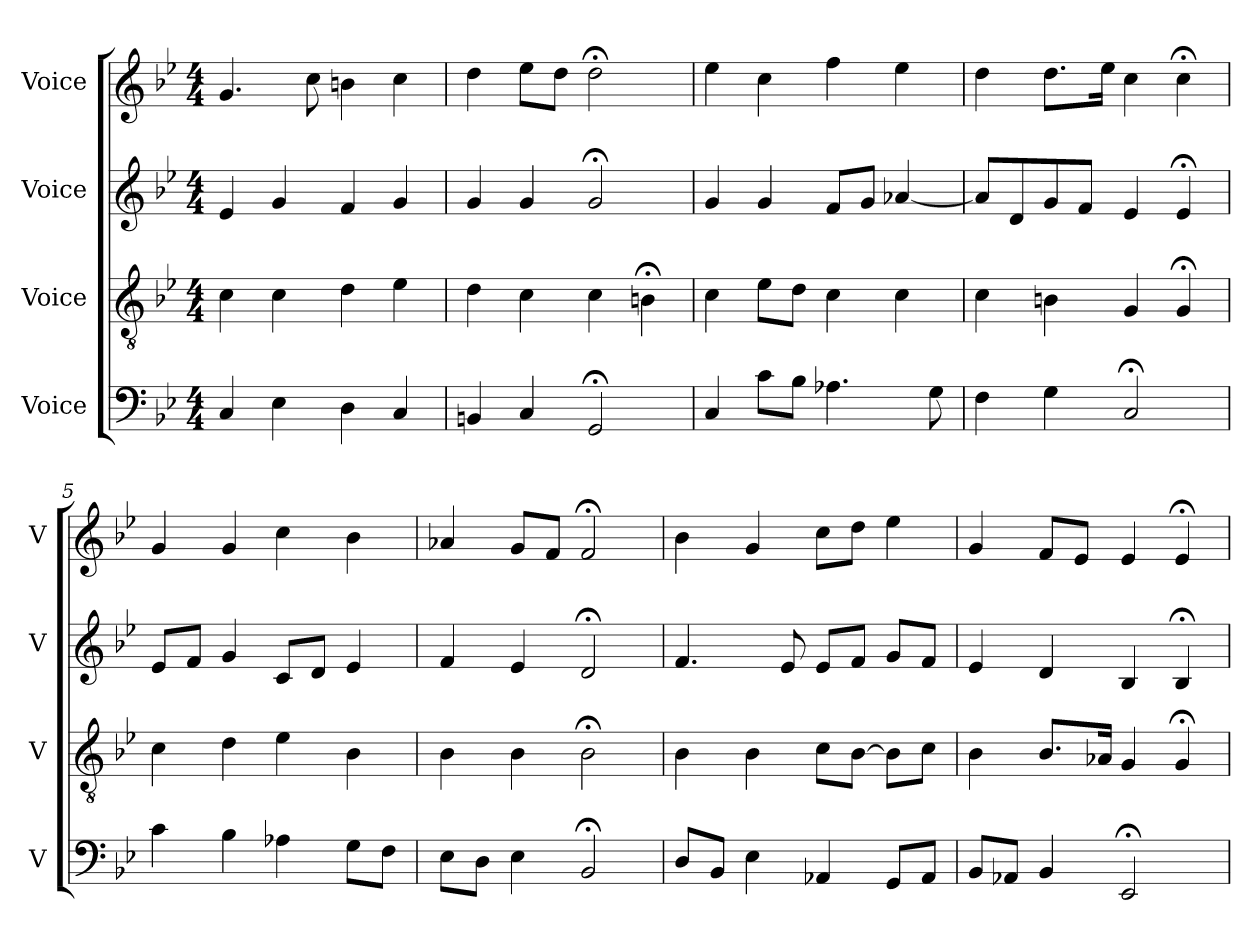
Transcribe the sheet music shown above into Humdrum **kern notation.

**kern	**kern	**kern	**kern
*part4	*part3	*part2	*part1
*staff4	*staff3	*staff2	*staff1
*I"Voice	*I"Voice	*I"Voice	*I"Voice
*I'V	*I'V	*I'V	*I'V
*clefF4	*clefGv2	*clefG2	*clefG2
*k[b-e-]	*k[b-e-]	*k[b-e-]	*k[b-e-]
*M4/4	*M4/4	*M4/4	*M4/4
*MM100	*MM100	*MM100	*MM100
=1	=1	=1	=1
4C/	4c\	4e-/	4.g/
4E-\	4c\	4g/	.
.	.	.	8cc\
4D\	4d\	4f/	4bn\
4C/	4e-\	4g/	4cc\
=2	=2	=2	=2
4BBn/	4d\	4g/	4dd\
4C/	4c\	4g/	8ee-\L
.	.	.	8dd\J
2GG;/	4c\	2g;/	2dd;\
.	4Bn;\	.	.
=3	=3	=3	=3
4C/	4c\	4g/	4ee-\
8c\L	8e-\L	4g/	4cc\
8B-\J	8d\J	.	.
4.A-X\	4c\	8f/L	4ff\
.	.	8g/J	.
.	4c\	[4a-X/	4ee-\
8G\	.	.	.
=4	=4	=4	=4
4F\	4c\	8a-/L]	4dd\
.	.	8d/	.
4G\	4Bn\	8g/	8.dd\L
.	.	8f/J	.
.	.	.	16ee-\Jk
2C;/	4G/	4e-/	4cc\
.	4G;/	4e-;/	4cc;\
=5	=5	=5	=5
4c\	4c\	8e-/L	4g/
.	.	8f/J	.
4B-\	4d\	4g/	4g/
4A-X\	4e-\	8c/L	4cc\
.	.	8d/J	.
8G\L	4B-\	4e-/	4b-\
8F\J	.	.	.
=6	=6	=6	=6
8E-\L	4B-\	4f/	4a-X/
8D\J	.	.	.
4E-\	4B-\	4e-/	8g/L
.	.	.	8f/J
2BB-;/	2B-;\	2d;/	2f;/
!!LO:LB:g=z
=7	=7	=7	=7
8D/L	4B-\	4.f/	4b-\
8BB-/J	.	.	.
4E-\	4B-\	.	4g/
.	.	8e-/	.
4AA-X/	8c\L	8e-/L	8cc\L
.	[8B-\J	8f/J	8dd\J
8GG/L	8B-\L]	8g/L	4ee-\
8AA-/J	8c\J	8f/J	.
=8	=8	=8	=8
8BB-/L	4B-\	4e-/	4g/
8AA-X/J	.	.	.
4BB-/	8.B-/L	4d/	8f/L
.	.	.	8e-/J
.	16A-X/Jk	.	.
2EE-;/	4G/	4B-/	4e-/
.	4G;/	4B-;/	4e-;/
=	=	=	=
*-	*-	*-	*-
